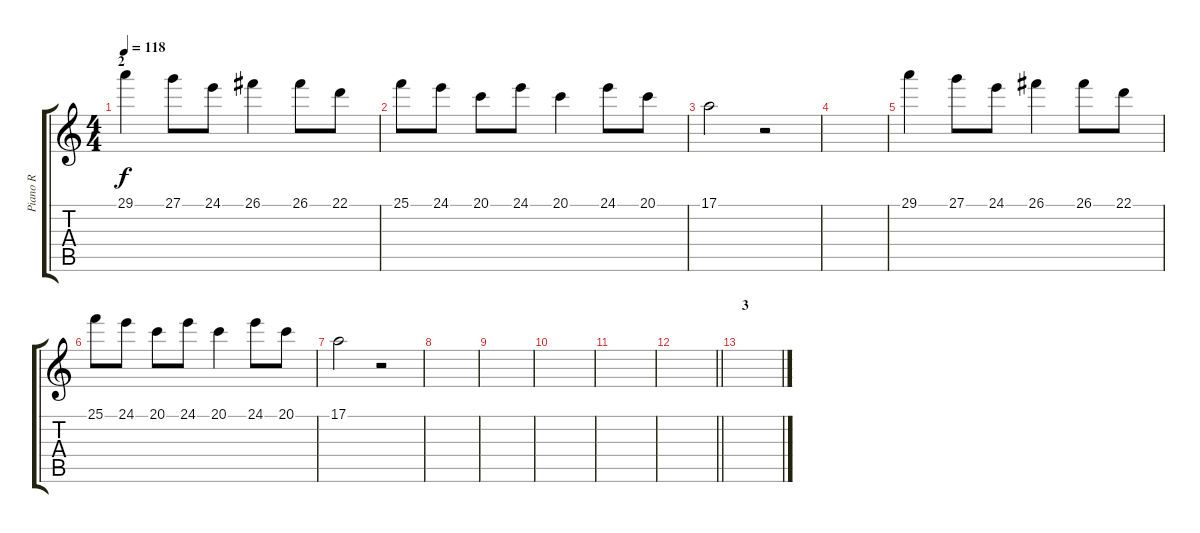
\track ("Piano R" "Piano R") {instrument acousticgrandpiano}
\staff {score tabs}
\tuning (E4 B3 G3 D3 A2 E2) {hide}
\ts (4 4)
\section ("" "2")
\tempo 118
\clef g2
\ks c
29.1.4{dy f} 27.1.8 24.1.8 26.1.4 26.1.8 22.1.8 |
25.1.8 24.1.8 20.1.8 24.1.8 20.1.4 24.1.8 20.1.8 |
17.1.2 r.2 |
|
29.1.4 27.1.8 24.1.8 26.1.4 26.1.8 22.1.8 |
25.1.8 24.1.8 20.1.8 24.1.8 20.1.4 24.1.8 20.1.8 |
17.1.2 r.2 |
|
|
|
|
\barLineRight lightlight
|
\section ("" "3")
